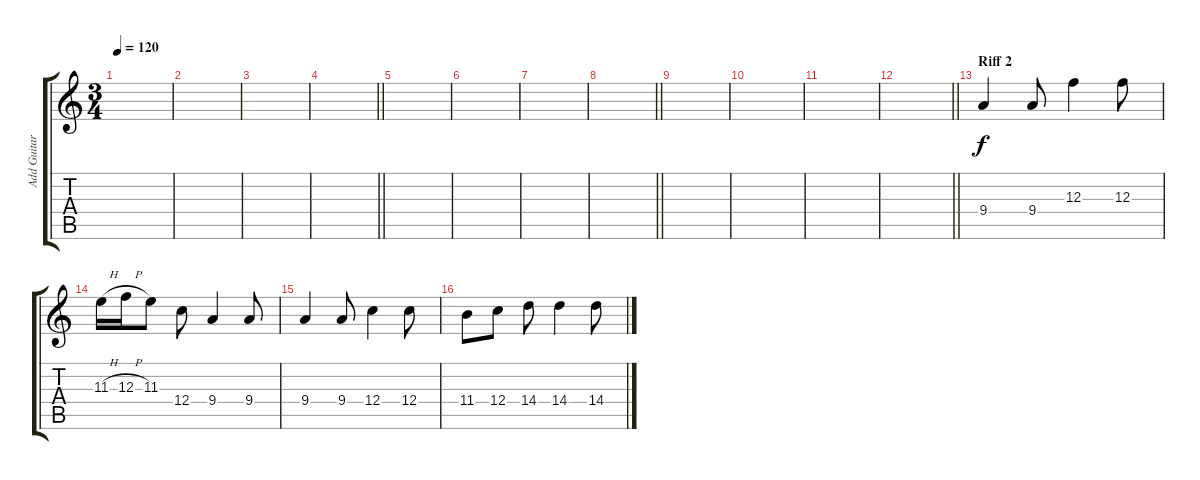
\track ("Add Guitar" "Add Guitar") {instrument distortionguitar}
\staff {score tabs}
\tuning (D4 A3 F3 C3 G2 D2) {hide}
\ts (3 4)
\tempo 120
\clef g2
\ks c
|
|
|
\barLineRight lightlight
|
|
|
|
\barLineRight lightlight
|
|
|
|
\barLineRight lightlight
|
\section ("" "Riff 2")
9.4.4 9.4.8 12.3.4 12.3.8 |
11.3{h}.16 12.3{h}.16 11.3.8 12.4.8 9.4.4 9.4.8 |
9.4.4 9.4.8 12.4.4 12.4.8 |
11.4.8 12.4.8 14.4.8 14.4.4 14.4.8
